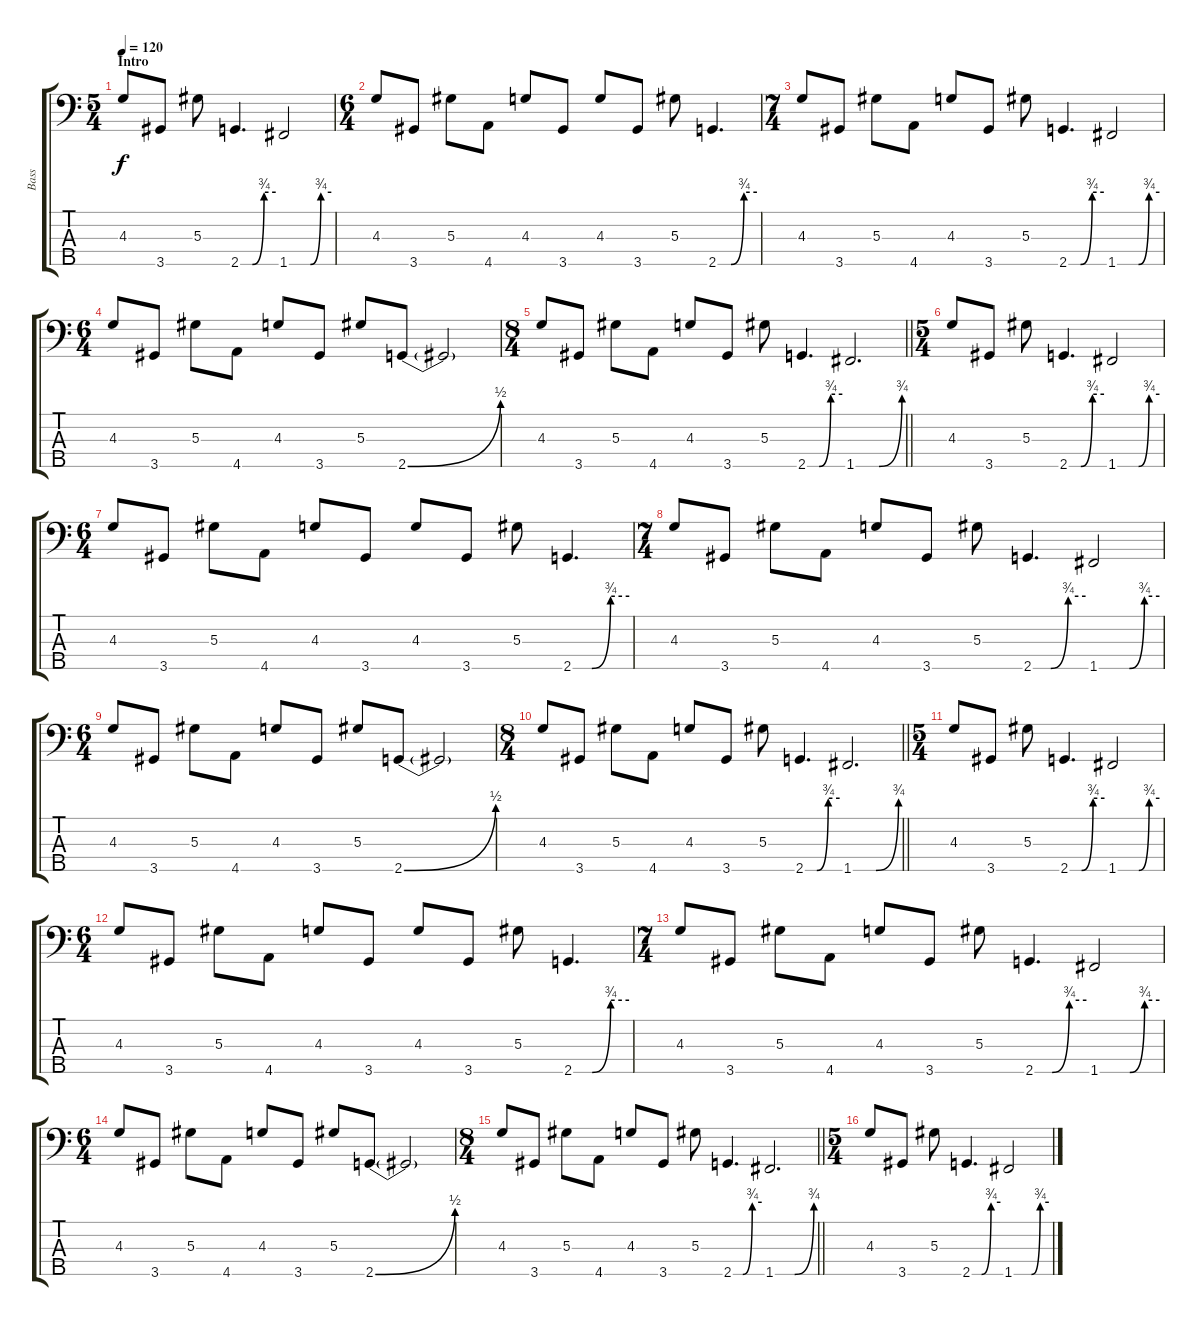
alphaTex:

\track ("Bass" "Bass") {instrument slapbass2}
\staff {score tabs}
\tuning (Db3 Ab2 Eb2 Bb1 F1) {hide}
\ts (5 4)
\section ("" "Intro")
\tempo 120
\clef f4
\ks c
4.3.8{dy f} 3.5.8 5.3.8 2.5{be (custom 0 0 20 0 40 3 60 3)}.4{d} 1.5{be (custom 0 0 30 0 45 3 60 3)}.2 |
\ts (6 4)
4.3.8 3.5.8 5.3.8 4.5.8 4.3.8 3.5.8 4.3.8 3.5.8 5.3.8 2.5{be (custom 0 0 20 0 40 3 60 3)}.4{d} |
\ts (7 4)
4.3.8 3.5.8 5.3.8 4.5.8 4.3.8 3.5.8 5.3.8 2.5{be (custom 0 0 20 0 40 3 60 3)}.4{d} 1.5{be (custom 0 0 30 0 45 3 60 3)}.2 |
\ts (6 4)
4.3.8 3.5.8 5.3.8 4.5.8 4.3.8 3.5.8 5.3.8 2.5{be (bend 0 0 60 2)}.8 2.5{t}.2 |
\ts (8 4)
\barLineRight lightlight
4.3.8 3.5.8 5.3.8 4.5.8 4.3.8 3.5.8 5.3.8 2.5{be (custom 0 0 20 0 40 3 60 3)}.4{d} 1.5{be (custom 0 0 10 0 20 0 30 0 60 3)}.2{d} |
\ts (5 4)
4.3.8 3.5.8 5.3.8 2.5{be (custom 0 0 20 0 40 3 60 3)}.4{d} 1.5{be (custom 0 0 30 0 45 3 60 3)}.2 |
\ts (6 4)
4.3.8 3.5.8 5.3.8 4.5.8 4.3.8 3.5.8 4.3.8 3.5.8 5.3.8 2.5{be (custom 0 0 20 0 40 3 60 3)}.4{d} |
\ts (7 4)
4.3.8 3.5.8 5.3.8 4.5.8 4.3.8 3.5.8 5.3.8 2.5{be (custom 0 0 20 0 40 3 60 3)}.4{d} 1.5{be (custom 0 0 30 0 45 3 60 3)}.2 |
\ts (6 4)
4.3.8 3.5.8 5.3.8 4.5.8 4.3.8 3.5.8 5.3.8 2.5{be (bend 0 0 60 2)}.8 2.5{t}.2 |
\ts (8 4)
\barLineRight lightlight
4.3.8 3.5.8 5.3.8 4.5.8 4.3.8 3.5.8 5.3.8 2.5{be (custom 0 0 20 0 40 3 60 3)}.4{d} 1.5{be (custom 0 0 10 0 20 0 30 0 60 3)}.2{d} |
\ts (5 4)
4.3.8 3.5.8 5.3.8 2.5{be (custom 0 0 20 0 40 3 60 3)}.4{d} 1.5{be (custom 0 0 30 0 45 3 60 3)}.2 |
\ts (6 4)
4.3.8 3.5.8 5.3.8 4.5.8 4.3.8 3.5.8 4.3.8 3.5.8 5.3.8 2.5{be (custom 0 0 20 0 40 3 60 3)}.4{d} |
\ts (7 4)
4.3.8 3.5.8 5.3.8 4.5.8 4.3.8 3.5.8 5.3.8 2.5{be (custom 0 0 20 0 40 3 60 3)}.4{d} 1.5{be (custom 0 0 30 0 45 3 60 3)}.2 |
\ts (6 4)
4.3.8 3.5.8 5.3.8 4.5.8 4.3.8 3.5.8 5.3.8 2.5{be (bend 0 0 60 2)}.8 2.5{t}.2 |
\ts (8 4)
\barLineRight lightlight
4.3.8 3.5.8 5.3.8 4.5.8 4.3.8 3.5.8 5.3.8 2.5{be (custom 0 0 20 0 40 3 60 3)}.4{d} 1.5{be (custom 0 0 10 0 20 0 30 0 60 3)}.2{d} |
\ts (5 4)
4.3.8 3.5.8 5.3.8 2.5{be (custom 0 0 20 0 40 3 60 3)}.4{d} 1.5{be (custom 0 0 30 0 45 3 60 3)}.2
